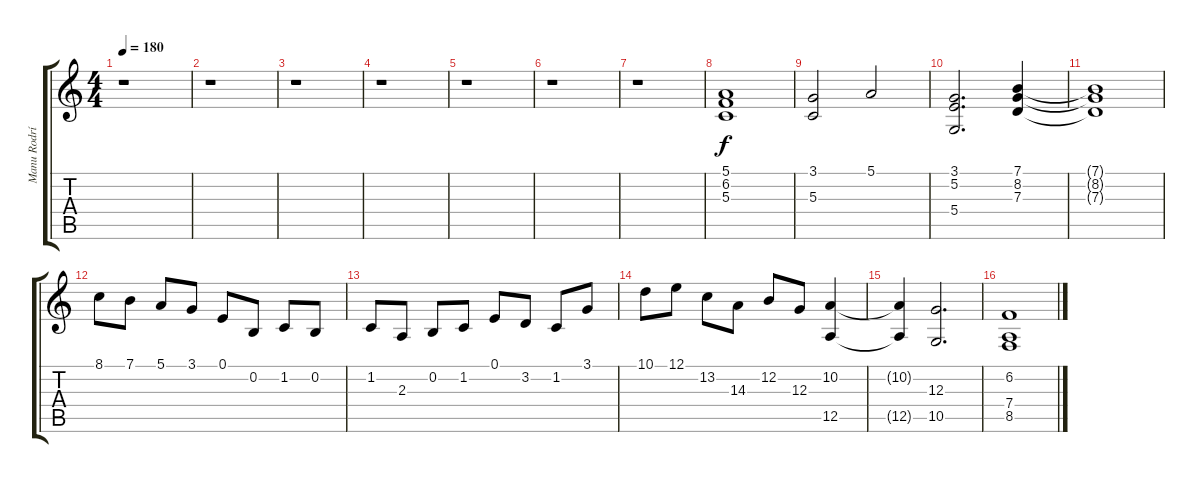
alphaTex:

\track ("Manu Rodríguez" "Manu Rodrí") {instrument tremolostrings}
\staff {score tabs}
\tuning (E4 B3 G3 D3 A2 E2) {hide}
\ts (4 4)
\tempo 180
\clef g2
\ks c
r.1{dy f} |
r.1 |
r.1 |
r.1 |
r.1 |
r.1 |
r.1 |
(5.1 6.2 5.3).1 |
(3.1 5.3).2 5.1.2 |
(3.1 5.2 5.4).2{d} (7.1 8.2 7.3).4 |
(7.1{t} 8.2{t} 7.3{t}).1 |
8.1.8 7.1.8 5.1.8 3.1.8 0.1.8 0.2.8 1.2.8 0.2.8 |
1.2.8 2.3.8 0.2.8 1.2.8 0.1.8 3.2.8 1.2.8 3.1.8 |
10.1.8 12.1.8 13.2.8 14.3.8 12.2.8 12.3.8 (10.2 12.5).4 |
(10.2{t} 12.5{t}).4 (12.3 10.5).2{d} |
(6.2 7.4 8.5).1
